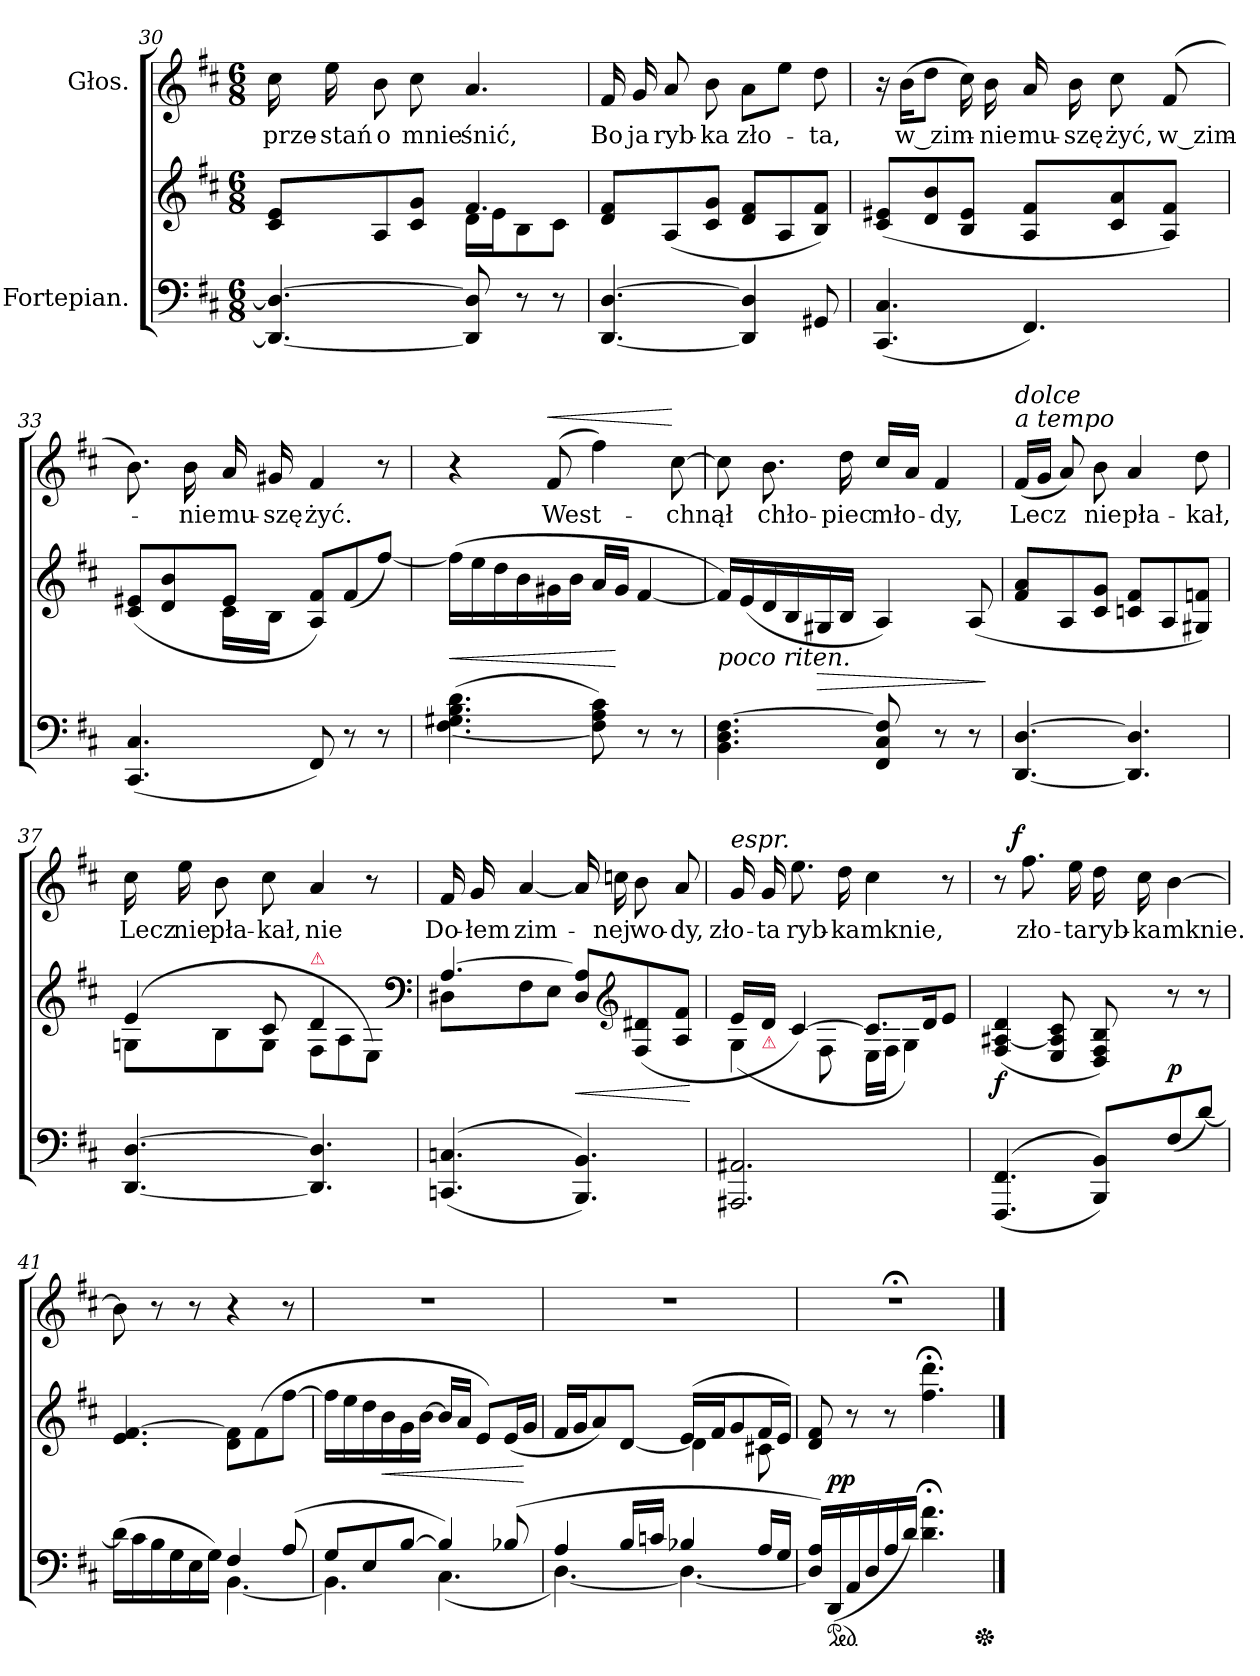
**kern	**kern	**dynam	**kern	**text	**dynam
*part2	*part2	*part2	*part1	*part1	*part1
*staff3	*staff2	*staff2/3	*staff1	*staff1	*staff1
*I"Fortepian.	*	*	*I"Głos.	*	*
*clefF4	*clefG2	*	*clefG2	*	*
*k[f#c#]	*k[f#c#]	*	*k[f#c#]	*	*
*D:	*D:	*	*D:	*	*
*M6/8	*M6/8	*	*M6/8	*	*
=30	=30	=30	=30	=30	=30
*	*^	*	*	*	*
4.DD_/ 4.D_/	8c#/ 8e/L	4.ryy	.	16cc#\	prze-	.
.	.	.	.	16ee\	-stań	.
.	8A/	.	.	8b\	o	.
.	8c#/ 8g/J	.	.	8cc#\	mnie	.
8DD]/ 8D]/	4.f#/	16d\LL	.	4.a/	śnić,	.
.	.	16e\J	.	.	.	.
8r	.	8B\	.	.	.	.
8r	.	8c#\J	.	.	.	.
*	*v	*v	*	*	*	*
=31	=31	=31	=31	=31	=31
[4.DD/ [4.D/	8d/ 8f#/L	.	16f#/	Bo	.
.	.	.	16g/	ja	.
.	(8A/	.	8a/	ryb-	.
.	8c#/ 8g/J	.	8b\	-ka	.
4DD]/ 4D]/	8d/ 8f#/L	.	8a\L	zło-	.
.	8A/	.	8ee\J	.	.
8GG#X/	8B/ 8f#/J)	.	8dd\	-ta,	.
=32	=32	=32	=32	=32	=32
(4.CC#/ 4.C#/	(8c#/ 8e#X/L	.	16r	.	.
.	.	.	(16b\KL	w_zim-	.
.	8d/ 8b/	.	8dd\J	.	.
.	8B/ 8e#/J	.	16cc#\)	.	.
.	.	.	16b\	-nie	.
4.FF#/)	8A/ 8f#/L	.	16a/	mu-	.
.	.	.	16b\	-szę	.
.	8c#/ 8a/	.	8cc#\	żyć,	.
.	8A/ 8f#/J)	.	(8f#/	w_zim-	.
=33	=33	=33	=33	=33	=33
*	*^	*	*	*	*
(4.CC#/ 4.C#/	(8c#/ 8e#X/L	4ryy	.	8.b\)	.	.
.	8d/ 8b/	.	.	.	.	.
.	.	.	.	16b\	-nie	.
.	8e#/J	16c#\LL	.	16a/	mu-	.
.	.	16B\JJ	.	16g#X/	-szę	.
8FF#/)	8A/ 8f#/L)	4.ryy	.	4f#/	żyć.	.
8r	(8f#/	.	.	.	.	.
8r	[8ff#/J)	.	.	8r	.	.
*	*v	*v	*	*	*	*
=34	=34	=34	=34	=34	=34
([4.F#\ 4.G#X\ 4.B\ 4.d\	(16ff#\LL]	<	4r	.	.
.	16ee\	.	.	.	.
.	16dd\	.	.	.	.
.	16b\	.	.	.	.
!	!	!	!	!	!LO:HP:a
.	16g#X\	.	(8f#/	West-	<
.	16b\JJ	.	.	.	.
8F#]\ 8A\ 8c#\)	16a/LL	.	4ff#\)	.	.
.	16g#/JJ	[	.	.	.
8r	[4f#/	.	.	.	.
8r	.	.	[8cc#\	-chnął	[
=35	=35	=35	=35	=35	=35
!	!LO:TX:b:i:t=poco riten.	!	!	!	!
4.BB\ 4.D\ [4.F#\	16f#/LL])	.	8cc#\]	.	.
.	(16e/	.	.	.	.
.	16d/	.	8.b\	chło-	.
.	16B/	.	.	.	.
.	16G#X/	>	.	.	.
.	16B/JJ	.	16dd\	-piec	.
8FF#/ 8C#/ 8F#]/	4A/)	.	16cc#/LL	mło-	.
.	.	.	16a/JJ	.	.
8r	.	.	4f#/	-dy,	.
8r	(8A/	.	.	.	.
.	.	]	.	.	.
=36	=36	=36	=36	=36	=36
!	!	!	!LO:TX:a:i:t=a tempo	!	!
!	!	!	!LO:TX:a:i:t=dolce	!	!
[4.DD/ [4.D/	8f#/ 8a/L	.	(16f#/LL	Lecz	.
.	.	.	16g/JJ	.	.
.	8A/	.	8a/)	.	.
.	8c#/ 8g/J	.	8b\	nie	.
4.DD]/ 4.D]/	8cn/ 8f#/L	.	4a/	pła-	.
.	8A/	.	.	.	.
.	8G#X/ 8fn/J)	.	8dd\	-kał,	.
=37	=37	=37	=37	=37	=37
*	*^	*	*	*	*
[4.DD/ [4.D/	(4e/	8Gn\L	.	16cc#\	Lecz	.
.	.	.	.	16ee\	nie	.
.	.	8B\	.	8b\	pła-	.
.	8c#/	8G\J	.	8cc#\	-kał,	.
!	!LO:TX:a:color=crimson:t=⚠	!	!	!	!	!
4.DD]/ 4.D]/	4d/	8F#\L	.	4a/	nie	.
.	.	8A\	.	.	.	.
.	8ryy	8E/J)	.	8r	.	.
*	*clefF4	*	*	*	*	*
=38	=38	=38	=38	=38	=38	=38
(<(>4.CCn/ 4.Cn/	[4.A/	8D#X\L	.	16f#/	Do-	.
.	.	.	.	16g/	-łem	.
.	.	8F#\	.	[4a/	zim-	.
.	.	8E\J	.	.	.	.
4.BBB/ 4.BB/))	8D#/ 8A]/L	4.ryy	<	16a/]	.	.
.	.	.	.	16ccn\	-nej	.
*	*clefG2	*	*	*	*	*
.	(>8F#/ 8d#X/	.	.	8b\	wo-	.
.	8A/ 8f#/J	.	.	8a/	-dy,	.
*	*v	*v	*	*	*	*
.	.	[	.	.	.
=39	=39	=39	=39	=39	=39
*	*^	*	*	*	*
!	!	!	!	!LO:TX:a:i:t=espr.	!	!
2.AAA#X/ 2.AA#X/	16e/LL	(4G\	.	16g/	zło-	.
!	!LO:TX:b:color=crimson:t=⚠	!	!	!	!	!
.	16d/JJ	.	.	16g/	-ta	.
.	[4c#/)	.	.	8.ee\	ryb-	.
.	.	8F#\	.	.	.	.
.	.	.	.	16dd\	-ka	.
.	8.c#/L]	16E\LL	.	4cc#\	mknie,	.
.	.	16F#\JJ	.	.	.	.
.	.	4G\)	.	.	.	.
.	16d/K	.	.	.	.	.
.	8e/J	.	.	8r	.	.
*	*v	*v	*	*	*	*
=40	=40	=40	=40	=40	=40
(<(>4.FFF#/ 4.FF#/	(4F#/ [4A#X/ 4d/	f	8r	.	.
!	!	!	!	!	!LO:DY:a:rj
.	.	.	8.ff#\	zło-	f
.	8E/ 8A#]/ 8c#/	.	.	.	.
.	.	.	16ee\	-ta	.
8BBB/ 8BB/L))	8D/ 8F#/ 8B/)	.	16dd\	ryb-	.
.	.	.	16cc#\	-ka	.
(8F#/	8r	p	[4b\	mknie.	.
[8d/J)	8r	.	.	.	.
=41	=41	=41	=41	=41	=41
*^	*	*	*	*	*
(16d\LL]	4.ryy	4.e/ [4.f#/	.	8b\]	.	.
16c#\	.	.	.	.	.	.
16B\	.	.	.	8r	.	.
16G\	.	.	.	.	.	.
16E\	.	.	.	8r	.	.
16G\JJ)	.	.	.	.	.	.
4F#/	[4.BB\	8d\ 8f#]\L	.	4r	.	.
.	.	(8f#\	.	.	.	.
(8A/	.	[8ff#\J	.	8r	.	.
=42	=42	=42	=42	=42	=42	=42
8G/L	4.BB\]	16ff#\LL]	.	2.r	.	.
.	.	16ee\	.	.	.	.
8E/	.	16dd\	.	.	.	.
.	.	16b\	<	.	.	.
[8B/J	.	16g\	.	.	.	.
.	.	[16b\JJ	.	.	.	.
4B/])	(4.C#\	16b/LL]	.	.	.	.
.	.	16a/JJ	.	.	.	.
.	.	8e/L)	.	.	.	.
(8B-X/	.	(16e/L	.	.	.	.
.	.	16g/JJ	[	.	.	.
=43	=43	=43	=43	=43	=43	=43
*	*	*^	*	*	*	*
4A/	[4.D\)	16f#/LL	4.ryy	.	2.r	.	.
.	.	16g/J	.	.	.	.	.
.	.	8a/)	.	.	.	.	.
16B/LL	.	[8d/J	.	.	.	.	.
16cn/JJ	.	.	.	.	.	.	.
4B-X/	4.D\_	(16e/LL	4d\]	.	.	.	.
.	.	16f#/J	.	.	.	.	.
.	.	8g/	.	.	.	.	.
16A/LL	.	16f#/L	8c#X\	.	.	.	.
16G/JJ	.	16e/JJ)	.	.	.	.	.
*v	*v	*	*	*	*	*	*
=44	=44	=44	=44	=44	=44	=44
16D]/ 16A/LL)	8d/ 8f#/	16ryy	.	2.r;<	.	.
*ped	*	*	*	*	*	*
(16DD/	.	2ryy	pp	.	.	.
16AA/	8r	.	.	.	.	.
16D/	.	.	.	.	.	.
16A/	8r	.	.	.	.	.
16d/JJ)	.	.	.	.	.	.
4.d;<\ 4.a;<\	4.ff#;<\ 4.ddd;<\	.	.	.	.	.
.	.	8.ryy	.	.	.	.
*Xped	*	*	*	*	*	*
*	*v	*v	*	*	*	*
==	==	==	==	==	==
*-	*-	*-	*-	*-	*-
